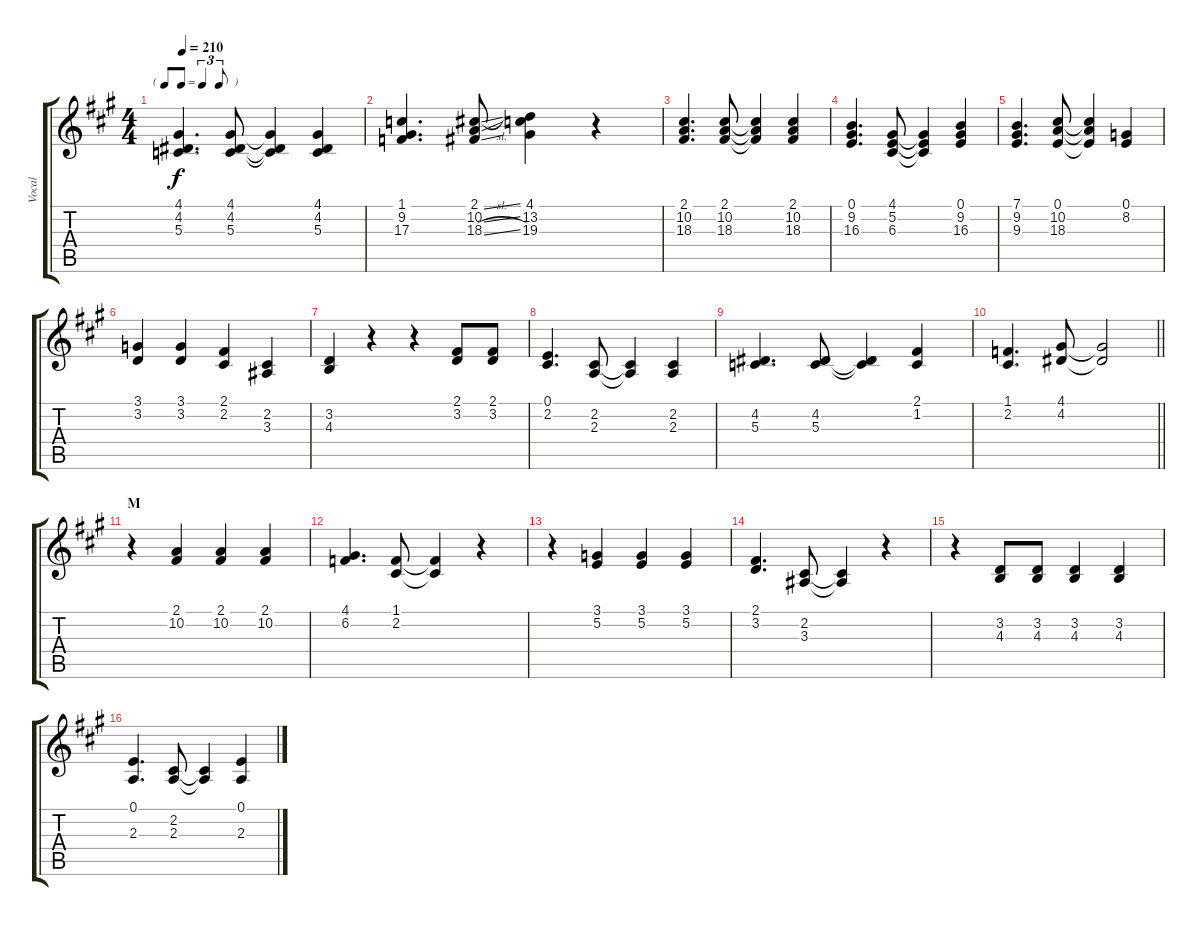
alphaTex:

\track ("Vocal" "Vocal") {instrument flute}
\staff {score tabs}
\tuning (E4 B3 G3 D3 A2 E2) {hide}
\ts (4 4)
\tf triplet8th
\tempo 210
\clef g2
\ks a
(4.1 4.2 5.3).4{d dy f} (4.1 4.2 5.3).8 (4.1{t} 4.2{t} 5.3{t}).4 (4.1 4.2 5.3).4 |
(1.1 9.2 17.3).4{d} (2.1{sl} 10.2{sl} 18.3{sl}).8 (4.1 13.2 19.3).4 r.4 |
(2.1 10.2 18.3).4{d} (2.1 10.2 18.3).8 (2.1{t} 10.2{t} 18.3{t}).4 (2.1 10.2 18.3).4 |
(0.1 9.2 16.3).4{d} (4.1 5.2 6.3).8 (4.1{t} 5.2{t} 6.3{t}).4 (0.1 9.2 16.3).4 |
(7.1 9.2 9.3).4{d} (0.1 10.2 18.3).8 (0.1{t} 10.2{t} 18.3{t}).4 (0.1 8.2).4 |
(3.1 3.2).4 (3.1 3.2).4 (2.1 2.2).4 (2.2 3.3).4 |
(3.2 4.3).4 r.4 r.4 (2.1 3.2).8 (2.1 3.2).8 |
(0.1 2.2).4{d} (2.2 2.3).8 (2.2{t} 2.3{t}).4 (2.2 2.3).4 |
(4.2 5.3).4{d} (4.2 5.3).8 (4.2{t} 5.3{t}).4 (2.1 1.2).4 |
\barLineRight lightlight
(1.1 2.2).4{d} (4.1 4.2).8 (4.1{t} 4.2{t}).2 |
\section ("" "M")
r.4 (2.1 10.2).4 (2.1 10.2).4 (2.1 10.2).4 |
(4.1 6.2).4{d} (1.1 2.2).8 (1.1{t} 2.2{t}).4 r.4 |
r.4 (3.1 5.2).4 (3.1 5.2).4 (3.1 5.2).4 |
(2.1 3.2).4{d} (2.2 3.3).8 (2.2{t} 3.3{t}).4 r.4 |
r.4 (3.2 4.3).8 (3.2 4.3).8 (3.2 4.3).4 (3.2 4.3).4 |
(0.1 2.3).4{d} (2.2 2.3).8 (2.2{t} 2.3{t}).4 (0.1 2.3).4
